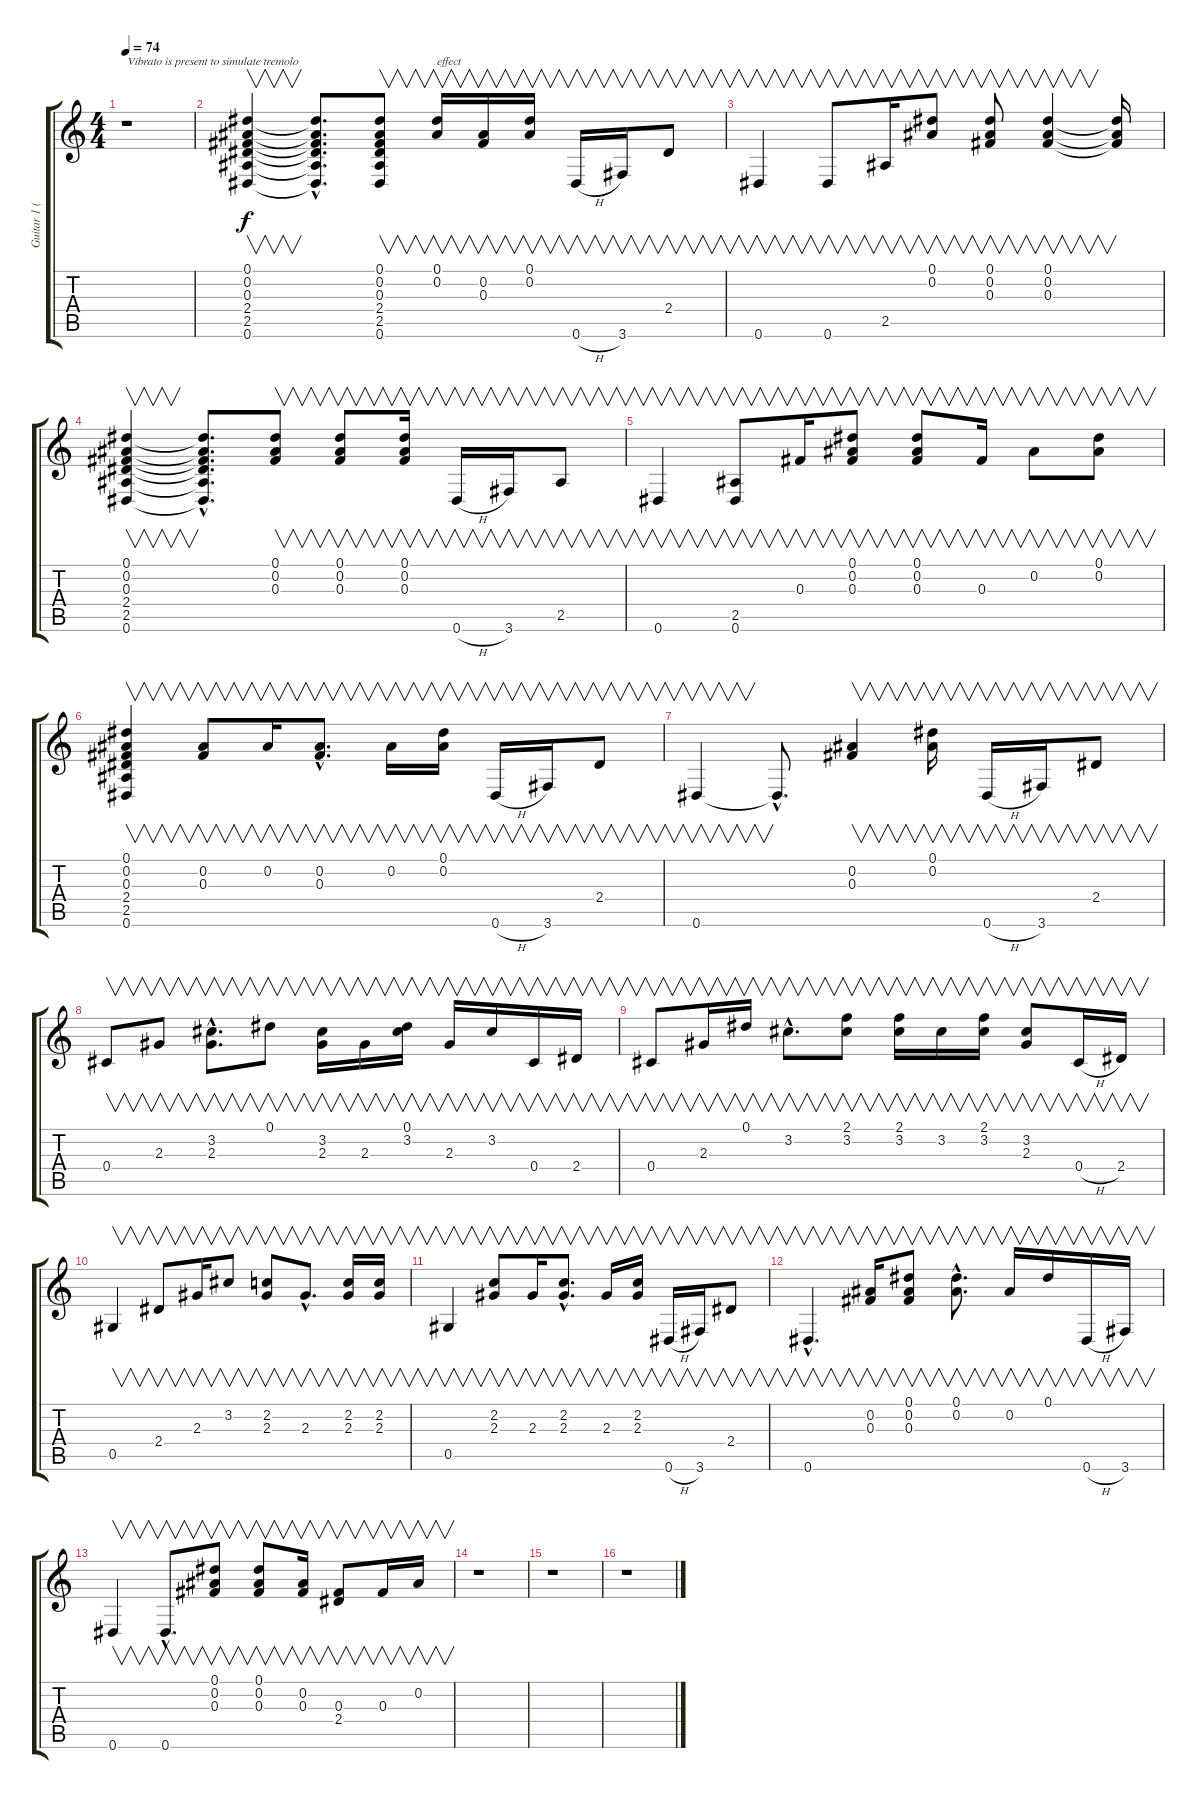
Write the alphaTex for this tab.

\track ("Guitar 1 (with Tremolo)" "Guitar 1 (") {instrument electricguitarclean}
\staff {score tabs}
\tuning (Eb4 Bb3 Gb3 Db3 Ab2 Eb2) {hide}
\ts (4 4)
\tempo 74
\clef g2
\ks c
r.1{txt "Vibrato is present to simulate tremolo " dy f instrument electricguitarclean} |
(0.1 0.2 0.3 2.4 2.5 0.6).4{v} (0.1{hac t} 0.2{hac t} 0.3{hac t} 2.4{hac t} 2.5{hac t} 0.6{hac t}).8{d} (0.1 0.2 0.3 2.4 2.5 0.6).8{v} (0.1 0.2).16{v txt "effect"} (0.2 0.3).16{v} (0.1 0.2).16{v} 0.6{h}.16{v} 3.6.16{v} 2.4.8{v} |
0.6.4{v} 0.6.8{v} 2.5.16{v} (0.1 0.2).8{v} (0.1 0.2 0.3).8{v} (0.1 0.2 0.3).4{v} (0.1{t} 0.2{t} 0.3{t}).16 |
(0.1 0.2 0.3 2.4 2.5 0.6).4{v} (0.1{hac t} 0.2{hac t} 0.3{hac t} 2.4{hac t} 2.5{hac t} 0.6{hac t}).8{d} (0.1 0.2 0.3).8{v} (0.1 0.2 0.3).8{v} (0.1 0.2 0.3).16{v} 0.6{h}.16{v} 3.6.16{v} 2.5.8{v} |
0.6.4{v} (2.5 0.6).8{v} 0.3.16{v} (0.1 0.2 0.3).8{v} (0.1 0.2 0.3).8{v} 0.3.16{v} 0.2.8{v} (0.1 0.2).8{v} |
(0.1 0.2 0.3 2.4 2.5 0.6).4{v} (0.2 0.3).8{v} 0.2.16{v} (0.2{hac} 0.3{hac}).8{v d} 0.2.16{v} (0.1 0.2).16{v} 0.6{h}.16{v} 3.6.16{v} 2.4.8{v} |
0.6.4{v} 0.6{hac t}.8{d} (0.2 0.3).4{v} (0.1 0.2).16{v} 0.6{h}.16{v} 3.6.16{v} 2.4.8{v} |
0.4.8{v} 2.3.8{v} (3.2{hac} 2.3{hac}).8{v d} 0.1.8{v} (3.2 2.3).16{v} 2.3.16{v} (0.1 3.2).16{v} 2.3.16{v} 3.2.16{v} 0.4.16{v} 2.4.16{v} |
0.4.8{v} 2.3.16{v} 0.1.16{v} 3.2{hac}.8{v d} (2.1 3.2).8{v} (2.1 3.2).16{v} 3.2.16{v} (2.1 3.2).16{v} (3.2 2.3).8{v} 0.4{h}.16{v} 2.4.16{v} |
0.5.4{v} 2.4.8{v} 2.3.16{v} 3.2.8{v} (2.2 2.3).8{v} 2.3{hac}.8{v d} (2.2 2.3).16{v} (2.2 2.3).16{v} |
0.5.4{v} (2.2 2.3).8{v} 2.3.16{v} (2.2{hac} 2.3{hac}).8{v d} 2.3.16{v} (2.2 2.3).16{v} 0.6{h}.16{v} 3.6.16{v} 2.4.8{v} |
0.6{hac}.4{v d} (0.2 0.3).16{v} (0.1 0.2 0.3).8{v} (0.1{hac} 0.2{hac}).8{v d} 0.2.16{v} 0.1.16{v} 0.6{h}.16{v} 3.6.16{v} |
0.6.4{v} 0.6{hac}.8{v d} (0.1 0.2 0.3).8{v} (0.1 0.2 0.3).8{v} (0.2 0.3).16{v} (0.3 2.4).8{v} 0.3.16{v} 0.2.16{v} |
r.1 |
r.1 |
r.1
